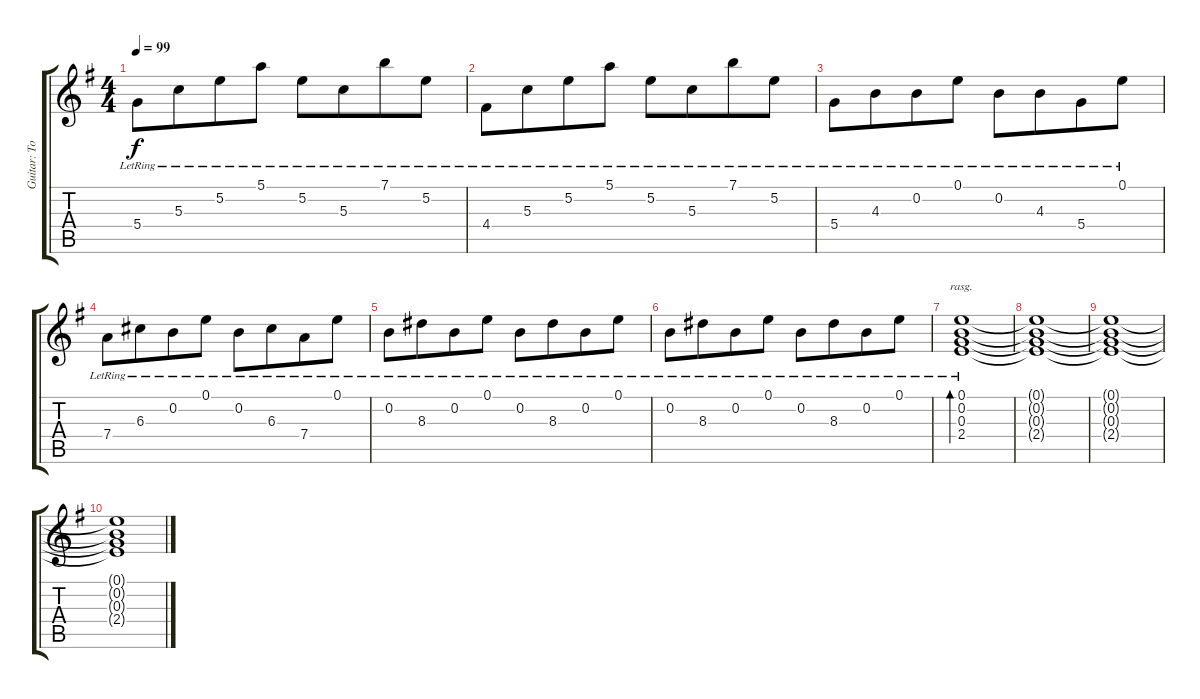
\track ("Guitar: Tony" "Guitar: To") {instrument electricguitarclean}
\staff {score tabs}
\tuning (E4 B3 G3 D3 A2 E2) {hide}
\ts (4 4)
\tempo 99
\clef g2
\ks g
5.4{lr}.8{dy f} 5.3{lr}.8{beam merge} 5.2{lr}.8 5.1{lr}.8{beam split} 5.2{lr}.8 5.3{lr}.8{beam merge} 7.1{lr}.8 5.2{lr}.8 |
4.4{lr}.8 5.3{lr}.8{beam merge} 5.2{lr}.8 5.1{lr}.8{beam split} 5.2{lr}.8 5.3{lr}.8{beam merge} 7.1{lr}.8 5.2{lr}.8 |
5.4{lr}.8 4.3{lr}.8{beam merge} 0.2{lr}.8 0.1{lr}.8{beam split} 0.2{lr}.8 4.3{lr}.8{beam merge} 5.4{lr}.8 0.1{lr}.8 |
7.4{lr}.8 6.3{lr}.8{beam merge} 0.2{lr}.8 0.1{lr}.8{beam split} 0.2{lr}.8 6.3{lr}.8{beam merge} 7.4{lr}.8 0.1{lr}.8 |
0.2{lr}.8 8.3{lr}.8{beam merge} 0.2{lr}.8 0.1{lr}.8{beam split} 0.2{lr}.8 8.3{lr}.8{beam merge} 0.2{lr}.8 0.1{lr}.8 |
0.2{lr}.8 8.3{lr}.8{beam merge} 0.2{lr}.8 0.1{lr}.8{beam split} 0.2{lr}.8 8.3{lr}.8{beam merge} 0.2{lr}.8 0.1{lr}.8 |
(0.1{lr} 0.2{lr} 0.3{lr} 2.4{lr}).1{bd 480 rasg ii volume 0} |
(0.1{t} 0.2{t} 0.3{t} 2.4{t}).1 |
(0.1{t} 0.2{t} 0.3{t} 2.4{t}).1 |
(0.1{t} 0.2{t} 0.3{t} 2.4{t}).1
